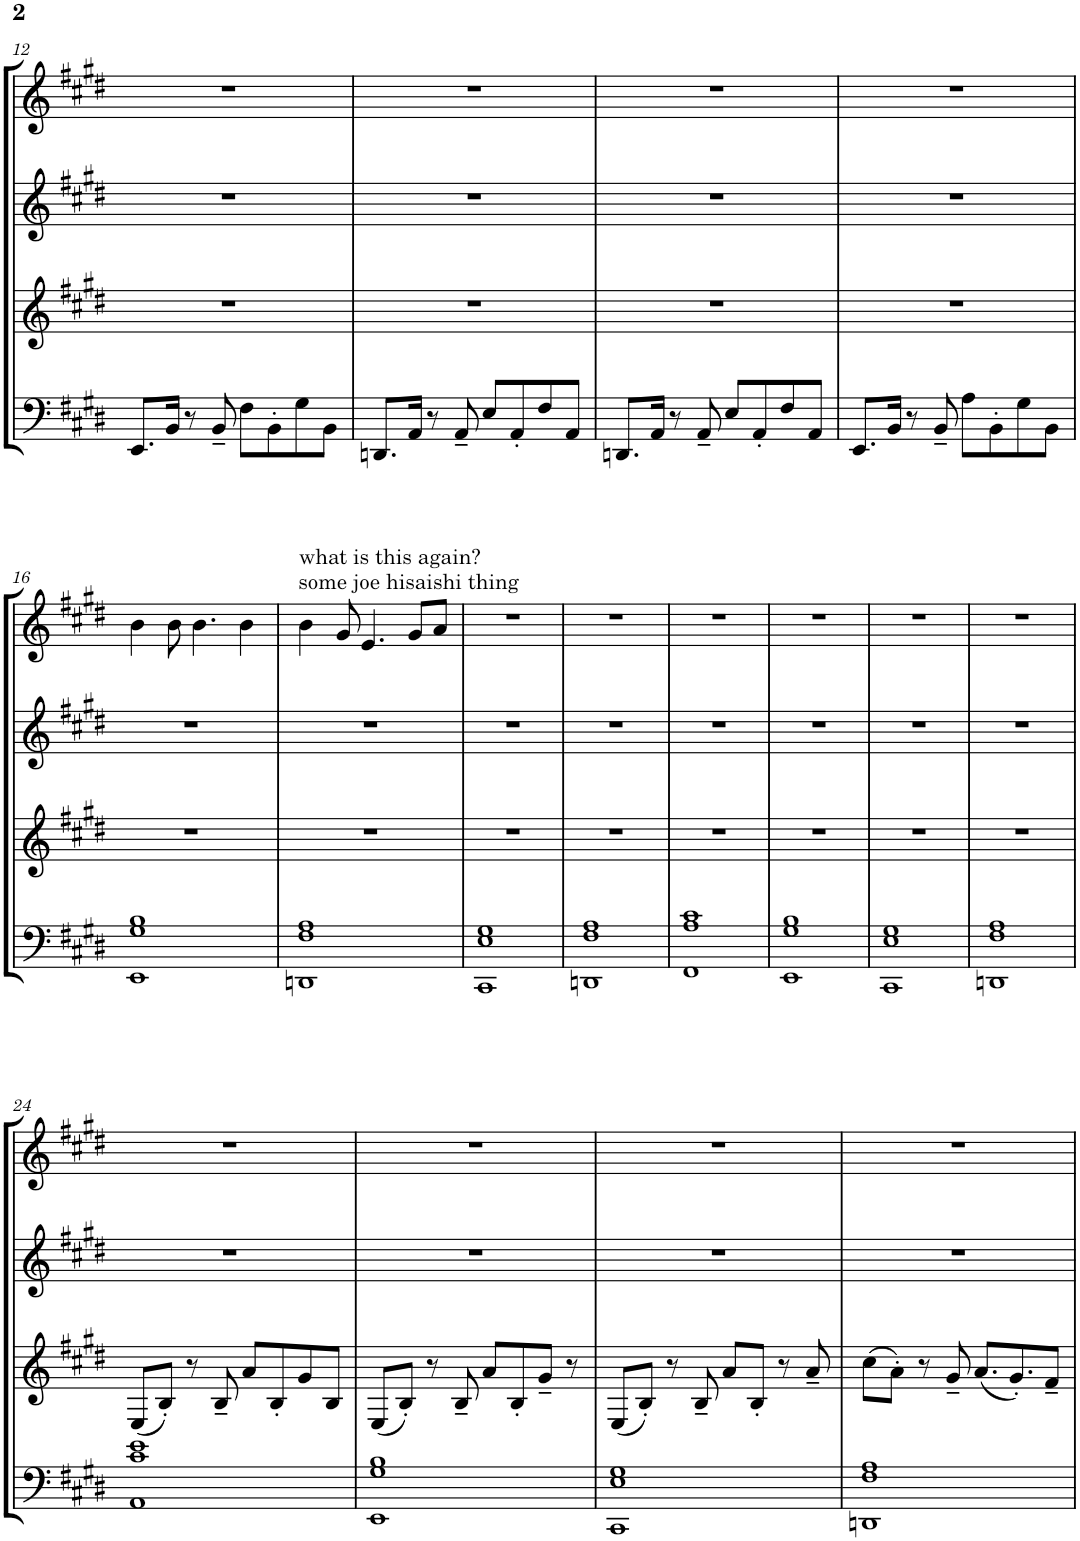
**kern	**kern	**kern	**kern
*part4	*part3	*part2	*part1
*staff4	*staff3	*staff2	*staff1
*I"Bassoon	*I"Bb Clarinet	*I"Oboe	*I"Flute
*I'Bsn	*I'Cl	*I'Ob	*I'Fl
!!LO:PB:g=z
*clefF4	*clefG2	*clefG2	*clefG2
*	*ITrd1c2	*	*
*k[f#c#g#d#]	*k[f#c#g#d#]	*k[f#c#g#d#]	*k[f#c#g#d#]
*M4/4	*M4/4	*M4/4	*M4/4
=12	=12	=12	=12
8.EE/L	1r	1r	1r
16BB/Jk	.	.	.
8r	.	.	.
8BB~/	.	.	.
8F#\L	.	.	.
8BB'\	.	.	.
8G#\	.	.	.
8BB\J	.	.	.
=13	=13	=13	=13
8.DDn/L	1r	1r	1r
16AA/Jk	.	.	.
8r	.	.	.
8AA~/	.	.	.
8E/L	.	.	.
8AA'/	.	.	.
8F#/	.	.	.
8AA/J	.	.	.
=14	=14	=14	=14
8.DDn/L	1r	1r	1r
16AA/Jk	.	.	.
8r	.	.	.
8AA~/	.	.	.
8E/L	.	.	.
8AA'/	.	.	.
8F#/	.	.	.
8AA/J	.	.	.
=15	=15	=15	=15
8.EE/L	1r	1r	1r
16BB/Jk	.	.	.
8r	.	.	.
8BB~/	.	.	.
8A\L	.	.	.
8BB'\	.	.	.
8G#\	.	.	.
8BB\J	.	.	.
!!LO:LB:g=z
=16	=16	=16	=16
1EE 1G# 1B	1r	1r	4b\
.	.	.	8b\
.	.	.	4.b\
.	.	.	4b\
=17	=17	=17	=17
!	!	!	!LO:TX:a:t=what is this again?
!	!	!	!LO:TX:a:t=some joe hisaishi thing
1DDn 1F# 1A	1r	1r	4b\
.	.	.	8g#/
.	.	.	4.e/
.	.	.	8g#/L
.	.	.	8a/J
=18	=18	=18	=18
1CC# 1E 1G#	1r	1r	1r
=19	=19	=19	=19
1DDn 1F# 1A	1r	1r	1r
=20	=20	=20	=20
1FF# 1A 1c#	1r	1r	1r
=21	=21	=21	=21
1EE 1G# 1B	1r	1r	1r
=22	=22	=22	=22
1CC# 1E 1G#	1r	1r	1r
=23	=23	=23	=23
1DDn 1F# 1A	1r	1r	1r
!!LO:LB:g=z
=24	=24	=24	=24
1AA 1c# 1e	(8E/L	1r	1r
.	8B'/J)	.	.
.	8r	.	.
.	8B~/	.	.
.	8a/L	.	.
.	8B'/	.	.
.	8g#/	.	.
.	8B/J	.	.
=25	=25	=25	=25
1EE 1G# 1B	(8E/L	1r	1r
.	8B'/J)	.	.
.	8r	.	.
.	8B~/	.	.
.	8a/L	.	.
.	8B'/	.	.
.	8g#~/J	.	.
.	8r	.	.
=26	=26	=26	=26
1CC# 1E 1G#	(8E/L	1r	1r
.	8B'/J)	.	.
.	8r	.	.
.	8B~/	.	.
.	8a/L	.	.
.	8B'/J	.	.
.	8r	.	.
.	8a~/	.	.
=27	=27	=27	=27
1DDn 1F# 1A	(8cc#\L	1r	1r
.	8a'\J)	.	.
.	8r	.	.
.	8g#~/	.	.
.	(8.a/L	.	.
.	8.g#'/)	.	.
.	8f#~/J	.	.
=	=	=	=
*-	*-	*-	*-
